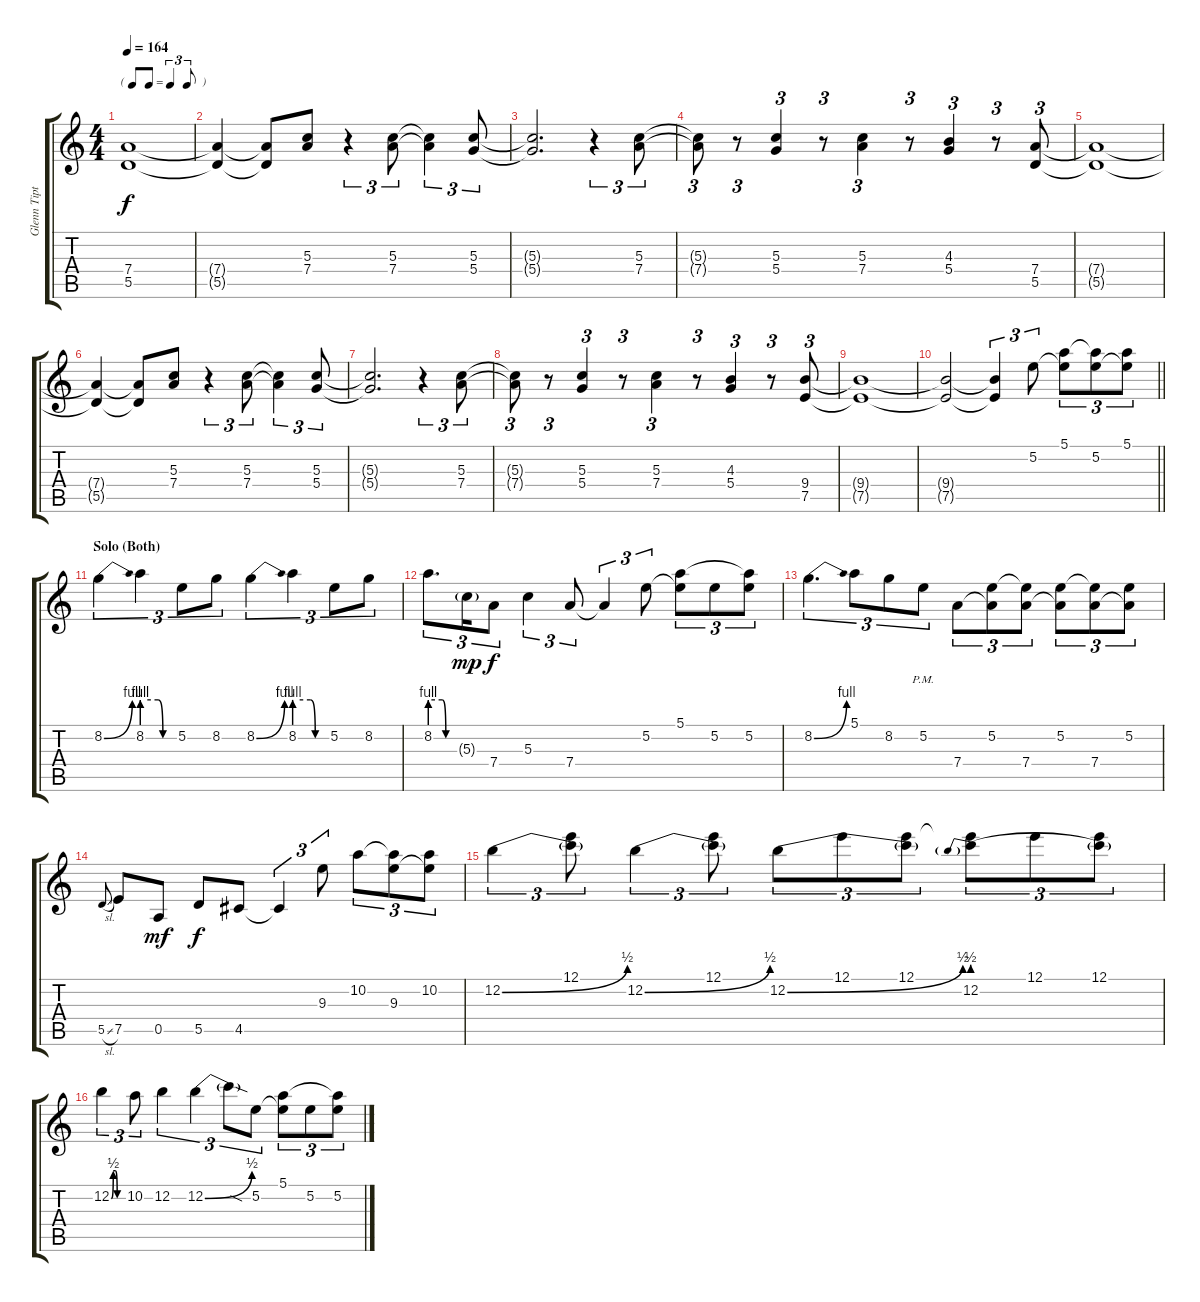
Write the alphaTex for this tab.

\track ("Glenn Tipton" "Glenn Tipt") {instrument overdrivenguitar}
\staff {score tabs}
\tuning (E4 B3 G3 D3 A2 E2) {hide}
\ts (4 4)
\tf triplet8th
\tempo 164
\clef g2
\ks c
(7.4{t} 5.5{t}).1{dy f} |
(7.4{t} 5.5{t}).4 (7.4{t} 5.5{t}).8 (5.3 7.4).8 r.4{tu (3 2)} (5.3 7.4).8{tu (3 2)} (5.3{t} 7.4{t}).4{tu (3 2)} (5.3 5.4).8{tu (3 2)} |
(5.3{t} 5.4{t}).2{d} r.4{tu (3 2)} (5.3 7.4).8{tu (3 2)} |
(5.3{t} 7.4{t}).8{tu (3 2)} r.8{tu (3 2)} (5.3 5.4).4{tu (3 2)} r.8{tu (3 2)} (5.3 7.4).4{tu (3 2)} r.8{tu (3 2)} (4.3 5.4).4{tu (3 2)} r.8{tu (3 2)} (7.4 5.5).8{tu (3 2)} |
(7.4{t} 5.5{t}).1 |
(7.4{t} 5.5{t}).4 (7.4{t} 5.5{t}).8 (5.3 7.4).8 r.4{tu (3 2)} (5.3 7.4).8{tu (3 2)} (5.3{t} 7.4{t}).4{tu (3 2)} (5.3 5.4).8{tu (3 2)} |
(5.3{t} 5.4{t}).2{d} r.4{tu (3 2)} (5.3 7.4).8{tu (3 2)} |
(5.3{t} 7.4{t}).8{tu (3 2)} r.8{tu (3 2)} (5.3 5.4).4{tu (3 2)} r.8{tu (3 2)} (5.3 7.4).4{tu (3 2)} r.8{tu (3 2)} (4.3 5.4).4{tu (3 2)} r.8{tu (3 2)} (9.4 7.5).8{tu (3 2)} |
(9.4{t} 7.5{t}).1 |
\barLineRight lightlight
(9.4{t} 7.5{t}).2 (9.4{t} 7.5{t}).4{tu (3 2)} 5.2.8{tu (3 2)} (5.1 5.2{t}).8{tu (3 2)} (5.1{t} 5.2).8{tu (3 2)} (5.1 5.2{t}).8{tu (3 2)} |
\section ("" "Solo (Both)")
8.2{be (bend 0 0 60 4)}.4{tu (3 2)} 8.2{be (custom 0 4 30 4 39 0 60 0)}.4{tu (3 2)} 5.2.8{tu (3 2)} 8.2.8{tu (3 2)} 8.2{be (bend 0 0 60 4)}.4{tu (3 2)} 8.2{be (custom 0 4 30 4 39 0 60 0)}.4{tu (3 2)} 5.2.8{tu (3 2)} 8.2.8{tu (3 2)} |
8.2{be (custom 0 4 30 4 39 0 60 0)}.8{d tu (3 2)} 5.3{g}.16{tu (3 2) dy mp} 7.4.8{tu (3 2) dy f} 5.3.4{tu (3 2)} 7.4.8{tu (3 2)} 7.4{t}.4{tu (3 2)} 5.2.8{tu (3 2)} (5.1 5.2{t}).8{tu (3 2)} 5.2.8{tu (3 2)} (5.1{t} 5.2).8{tu (3 2)} |
8.2{be (bend 0 0 60 4)}.4{d tu (3 2)} 5.1.8{tu (3 2)} 8.2.8{tu (3 2)} 5.2{pm}.8{tu (3 2)} 7.4.8{tu (3 2)} (5.2 7.4{t}).8{tu (3 2)} (5.2{t} 7.4).8{tu (3 2)} (5.2 7.4{t}).8{tu (3 2)} (5.2{t} 7.4).8{tu (3 2)} (5.2 7.4{t}).8{tu (3 2)} |
5.5{sl}.8{gr onbeat} 7.5.8 0.5.8{dy mf} 5.5.8{dy f} 4.5.8 4.5{t}.4{tu (3 2)} 9.3.8{tu (3 2)} 10.2.8{tu (3 2)} (10.2{t} 9.3).8{tu (3 2)} (10.2 9.3{t}).8{tu (3 2)} |
12.2{be (bend 0 0 60 2)}.4{tu (3 2)} (12.1 12.2{t}).8{tu (3 2)} 12.2{be (bend 0 0 60 2)}.4{tu (3 2)} (12.1 12.2{t}).8{tu (3 2)} 12.2{be (bend 0 0 60 2)}.8{tu (3 2)} 12.1.8{tu (3 2)} (12.1 12.2{t}).8{tu (3 2)} (12.1{t} 12.2{be (prebend 0 2 60 2)}).8{tu (3 2)} 12.1.8{tu (3 2)} (12.1 12.2{t}).8{tu (3 2)} |
12.2{be (custom 0 0 10 2 20 2 30 0 60 0)}.4{tu (3 2)} 10.2.8{tu (3 2)} 12.2.4{tu (3 2)} 12.2{be (bend 0 0 60 2)}.4{tu (3 2)} 12.2{sod t}.8{tu (3 2)} 5.2.8{tu (3 2)} (5.1 5.2{t}).8{tu (3 2)} 5.2.8{tu (3 2)} (5.1{t} 5.2).8{tu (3 2)}
